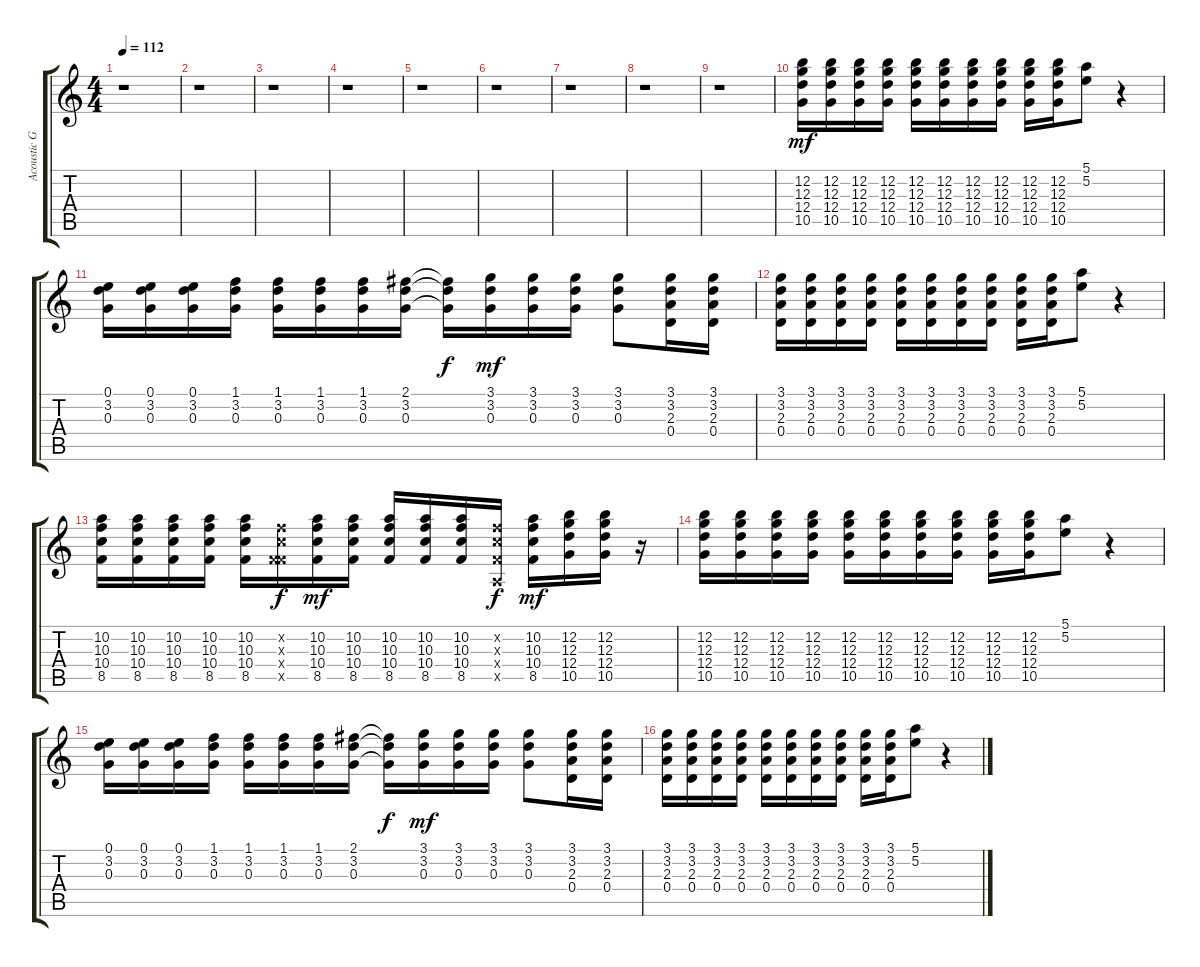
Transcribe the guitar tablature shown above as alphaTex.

\track ("Acoustic Guitar" "Acoustic G") {instrument acousticguitarsteel}
\staff {score tabs}
\tuning (E4 B3 G3 D3 A2 E2) {hide}
\ts (4 4)
\tempo 112
\clef g2
\ks c
r.1{dy mf} |
r.1 |
r.1 |
r.1 |
r.1 |
r.1 |
r.1 |
r.1 |
r.1 |
(12.2 12.3 12.4 10.5).16 (12.2 12.3 12.4 10.5).16 (12.2 12.3 12.4 10.5).16 (12.2 12.3 12.4 10.5).16 (12.2 12.3 12.4 10.5).16 (12.2 12.3 12.4 10.5).16 (12.2 12.3 12.4 10.5).16 (12.2 12.3 12.4 10.5).16 (12.2 12.3 12.4 10.5).16 (12.2 12.3 12.4 10.5).16 (5.1 5.2).8 r.4 |
(0.1 3.2 0.3).16 (0.1 3.2 0.3).16 (0.1 3.2 0.3).16 (1.1 3.2 0.3).16 (1.1 3.2 0.3).16 (1.1 3.2 0.3).16 (1.1 3.2 0.3).16 (2.1 3.2 0.3).16 (2.1{t} 3.2{t} 0.3{t}).16{dy f} (3.1 3.2 0.3).16{dy mf} (3.1 3.2 0.3).16 (3.1 3.2 0.3).16 (3.1 3.2 0.3).8 (3.1 3.2 2.3 0.4).16 (3.1 3.2 2.3 0.4).16 |
(3.1 3.2 2.3 0.4).16 (3.1 3.2 2.3 0.4).16 (3.1 3.2 2.3 0.4).16 (3.1 3.2 2.3 0.4).16 (3.1 3.2 2.3 0.4).16 (3.1 3.2 2.3 0.4).16 (3.1 3.2 2.3 0.4).16 (3.1 3.2 2.3 0.4).16 (3.1 3.2 2.3 0.4).16 (3.1 3.2 2.3 0.4).16 (5.1 5.2).8 r.4 |
(10.2 10.3 10.4 8.5).16 (10.2 10.3 10.4 8.5).16 (10.2 10.3 10.4 8.5).16 (10.2 10.3 10.4 8.5).16 (10.2 10.3 10.4 8.5).16 (6.2{x} 5.3{x} 3.4{x} 8.5{x}).16{dy f} (10.2 10.3 10.4 8.5).16{dy mf} (10.2 10.3 10.4 8.5).16 (10.2 10.3 10.4 8.5).16 (10.2 10.3 10.4 8.5).16 (10.2 10.3 10.4 8.5).16 (6.2{x} 5.3{x} 3.4{x} 0.5{x}).16{dy f} (10.2 10.3 10.4 8.5).16{dy mf} (12.2 12.3 12.4 10.5).16 (12.2 12.3 12.4 10.5).16 r.16 |
(12.2 12.3 12.4 10.5).16 (12.2 12.3 12.4 10.5).16 (12.2 12.3 12.4 10.5).16 (12.2 12.3 12.4 10.5).16 (12.2 12.3 12.4 10.5).16 (12.2 12.3 12.4 10.5).16 (12.2 12.3 12.4 10.5).16 (12.2 12.3 12.4 10.5).16 (12.2 12.3 12.4 10.5).16 (12.2 12.3 12.4 10.5).16 (5.1 5.2).8 r.4 |
(0.1 3.2 0.3).16 (0.1 3.2 0.3).16 (0.1 3.2 0.3).16 (1.1 3.2 0.3).16 (1.1 3.2 0.3).16 (1.1 3.2 0.3).16 (1.1 3.2 0.3).16 (2.1 3.2 0.3).16 (2.1{t} 3.2{t} 0.3{t}).16{dy f} (3.1 3.2 0.3).16{dy mf} (3.1 3.2 0.3).16 (3.1 3.2 0.3).16 (3.1 3.2 0.3).8 (3.1 3.2 2.3 0.4).16 (3.1 3.2 2.3 0.4).16 |
(3.1 3.2 2.3 0.4).16 (3.1 3.2 2.3 0.4).16 (3.1 3.2 2.3 0.4).16 (3.1 3.2 2.3 0.4).16 (3.1 3.2 2.3 0.4).16 (3.1 3.2 2.3 0.4).16 (3.1 3.2 2.3 0.4).16 (3.1 3.2 2.3 0.4).16 (3.1 3.2 2.3 0.4).16 (3.1 3.2 2.3 0.4).16 (5.1 5.2).8 r.4
